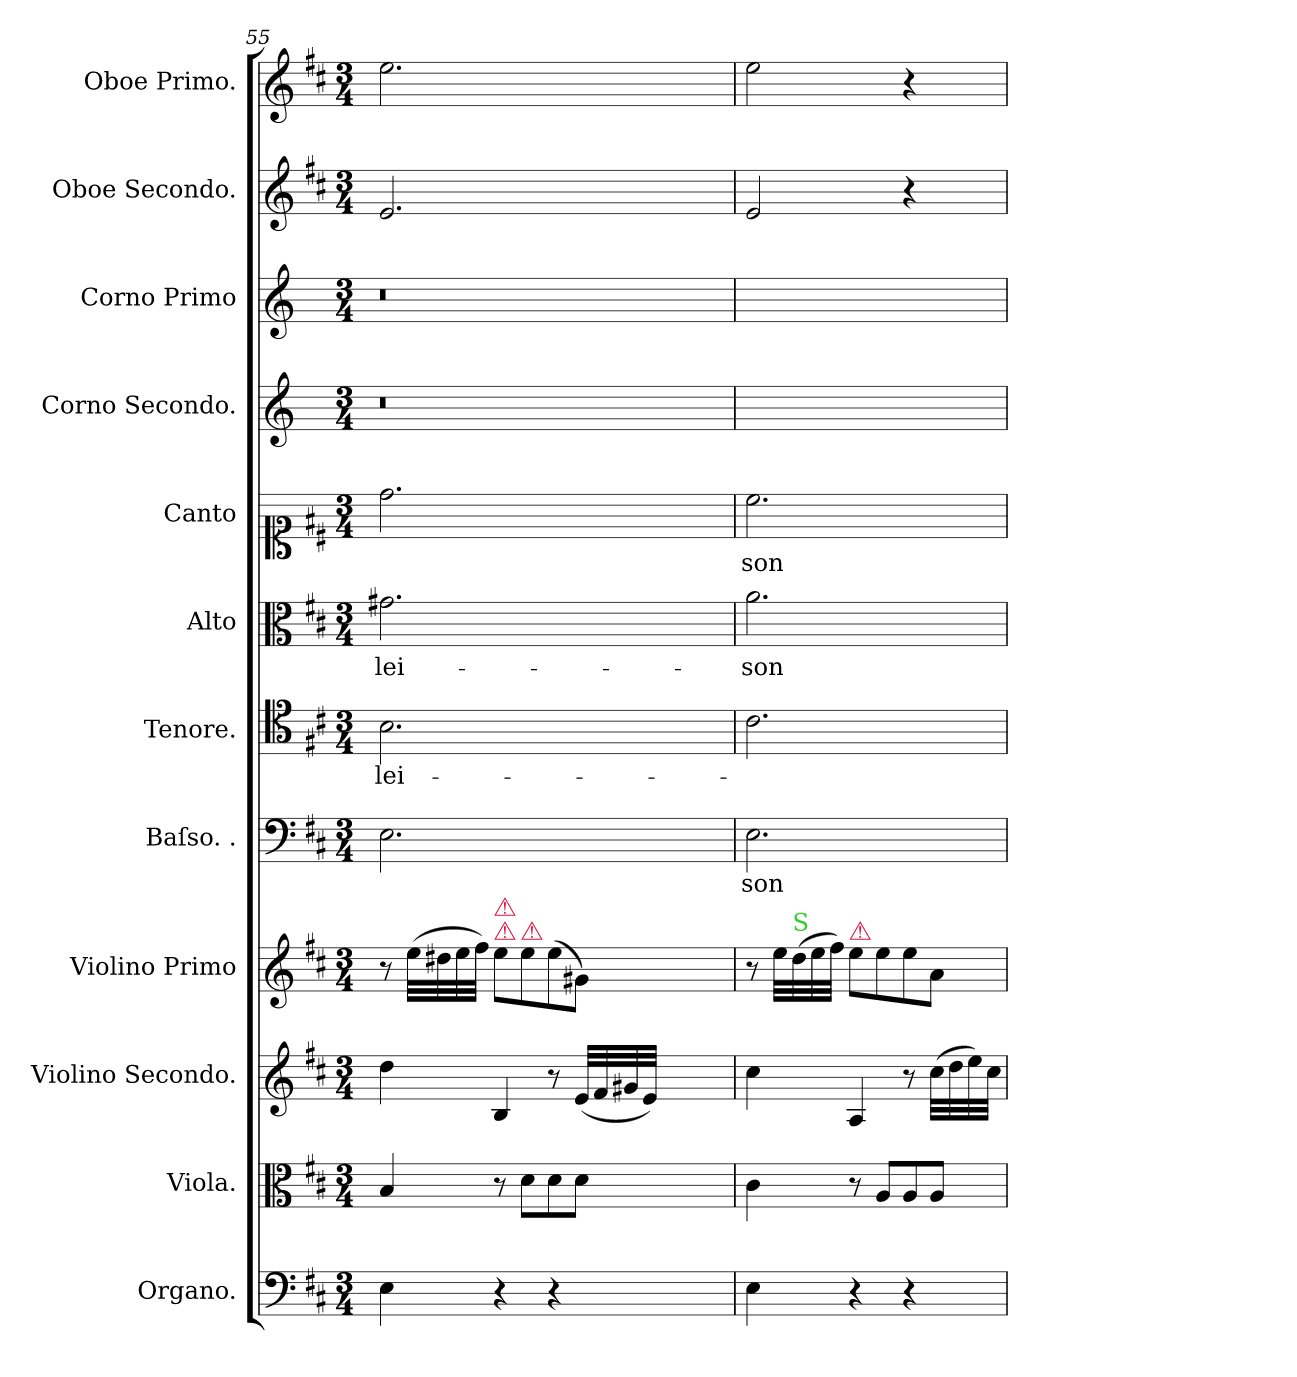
**kern	**kern	**kern	**kern	**kern	**text	**kern	**text	**kern	**text	**kern	**text	**kern	**kern	**kern	**kern
*part12	*part11	*part10	*part9	*part8	*part8	*part7	*part7	*part6	*part6	*part5	*part5	*part4	*part3	*part2	*part1
*staff12	*staff11	*staff10	*staff9	*staff8	*staff8	*staff7	*staff7	*staff6	*staff6	*staff5	*staff5	*staff4	*staff3	*staff2	*staff1
*I"Organo.	*I"Viola.	*I"Violino Secondo.	*I"Violino Primo	*I"Baſso. .	*	*I"Tenore.	*	*I"Alto	*	*I"Canto	*	*I"Corno Secondo.	*I"Corno Primo	*I"Oboe Secondo.	*I"Oboe Primo.
*I'org	*I'vla	*I'vl 2	*I'vl 1	*I'B	*	*I'T	*	*I'A	*	*	*	*I'cor 2	*I'cor 1	*I'ob 2	*I'ob 1
*clefF4	*clefC3	*clefG2	*clefG2	*clefF4	*	*clefC4	*	*clefC3	*	*clefC1	*	*clefG2	*clefG2	*clefG2	*clefG2
*	*	*	*	*	*	*	*	*	*	*	*	*ITrd6c10	*ITrd6c10	*	*
*k[f#c#]	*k[f#c#]	*k[f#c#]	*k[f#c#]	*k[f#c#]	*	*k[f#c#]	*	*k[f#c#]	*	*k[f#c#]	*	*k[f#c#]	*k[f#c#]	*k[f#c#]	*k[f#c#]
*M3/4	*M3/4	*M3/4	*M3/4	*M3/4	*	*M3/4	*	*M3/4	*	*M3/4	*	*M3/4	*M3/4	*M3/4	*M3/4
=55	=55	=55	=55	=55	=55	=55	=55	=55	=55	=55	=55	=55	=55	=55	=55
!	!	!	!	!	!	!	!	!	!	!	!	!LO:N:vis=0	!LO:N:vis=0	!	!
4E\	4B/	4dd\	8r	2.E\	.	2.B\	-lei-	2.g#X\	-lei-	2.dd\	.	1.r	1.r	2.e/	2.ee\
.	.	.	(>32ee\LLL	.	.	.	.	.	.	.	.	.	.	.	.
.	.	.	32dd#X\	.	.	.	.	.	.	.	.	.	.	.	.
.	.	.	32ee\	.	.	.	.	.	.	.	.	.	.	.	.
.	.	.	32ff#\JJJ)	.	.	.	.	.	.	.	.	.	.	.	.
!	!	!	!LO:TX:a:color=crimson:t=⚠	!	!	!	!	!	!	!	!	!	!	!	!
!	!	!	!LO:TX:a:color=crimson:t=⚠	!	!	!	!	!	!	!	!	!	!	!	!
4r	8r	4B/	8ee\L	.	.	.	.	.	.	.	.	.	.	.	.
!	!	!	!LO:TX:a:color=crimson:t=⚠	!	!	!	!	!	!	!	!	!	!	!	!
.	8d\L	.	8ee\	.	.	.	.	.	.	.	.	.	.	.	.
4r	8d\	8r	(>8ee\	.	.	.	.	.	.	.	.	.	.	.	.
.	8d\J	(<32e/LLL	8g#X/J)	.	.	.	.	.	.	.	.	.	.	.	.
.	.	32f#/	.	.	.	.	.	.	.	.	.	.	.	.	.
.	.	32g#X/	.	.	.	.	.	.	.	.	.	.	.	.	.
.	.	32e/JJJ)	.	.	.	.	.	.	.	.	.	.	.	.	.
2.ryy	2.ryy	2.ryy	2.ryy	2.ryy	.	2.ryy	.	2.ryy	.	2.ryy	.	.	.	2.ryy	2.ryy
=56	=56	=56	=56	=56	=56	=56	=56	=56	=56	=56	=56	=56	=56	=56	=56
4E\	4c#\	4cc#\	8r	2.E\	-son	2.c#\	.	2.a\	-son	2.cc#\	-son	2.ryy	2.ryy	2e/	2ee\
.	.	.	32ee\LLL	.	.	.	.	.	.	.	.	.	.	.	.
!	!	!	!LO:TX:a:color=limegreen:t=S	!	!	!	!	!	!	!	!	!	!	!	!
.	.	.	(>32dd\	.	.	.	.	.	.	.	.	.	.	.	.
.	.	.	32ee\	.	.	.	.	.	.	.	.	.	.	.	.
.	.	.	32ff#\JJJ)	.	.	.	.	.	.	.	.	.	.	.	.
!	!	!	!LO:TX:a:color=crimson:t=⚠	!	!	!	!	!	!	!	!	!	!	!	!
4r	8r	4A/	8ee\L	.	.	.	.	.	.	.	.	.	.	.	.
.	8A/L	.	8ee\	.	.	.	.	.	.	.	.	.	.	.	.
4r	8A/	8r	8ee\	.	.	.	.	.	.	.	.	.	.	4r	4r
.	8A/J	(>32cc#\LLL	8a/J	.	.	.	.	.	.	.	.	.	.	.	.
.	.	32dd\	.	.	.	.	.	.	.	.	.	.	.	.	.
.	.	32ee\)	.	.	.	.	.	.	.	.	.	.	.	.	.
.	.	32cc#\JJJ	.	.	.	.	.	.	.	.	.	.	.	.	.
=	=	=	=	=	=	=	=	=	=	=	=	=	=	=	=
*-	*-	*-	*-	*-	*-	*-	*-	*-	*-	*-	*-	*-	*-	*-	*-
